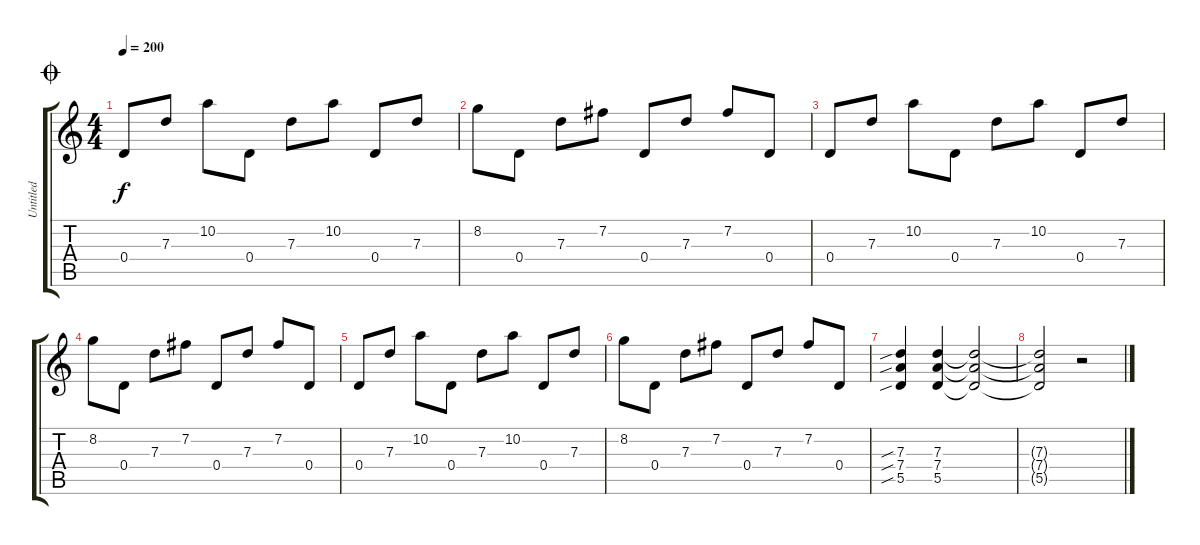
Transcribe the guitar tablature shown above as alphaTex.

\track ("Untitled" "Untitled") {instrument banjo}
\staff {score tabs}
\tuning (E4 B3 G3 D3 A2 E2) {hide}
\displaytranspose 12
\ts (4 4)
\jump coda
\tempo 200
\clef g2
\ks c
0.4.8{dy f} 7.3.8 10.2.8 0.4.8 7.3.8 10.2.8 0.4.8 7.3.8 |
8.2.8 0.4.8 7.3.8 7.2.8 0.4.8 7.3.8 7.2.8 0.4.8 |
0.4.8 7.3.8 10.2.8 0.4.8 7.3.8 10.2.8 0.4.8 7.3.8 |
8.2.8 0.4.8 7.3.8 7.2.8 0.4.8 7.3.8 7.2.8 0.4.8 |
0.4.8 7.3.8 10.2.8 0.4.8 7.3.8 10.2.8 0.4.8 7.3.8 |
8.2.8 0.4.8 7.3.8 7.2.8 0.4.8 7.3.8 7.2.8 0.4.8 |
(7.3{sib} 7.4{sib} 5.5{sib}).4 (7.3 7.4 5.5).4 (7.3{t} 7.4{t} 5.5{t}).2 |
(7.3{t} 7.4{t} 5.5{t}).2 r.2
